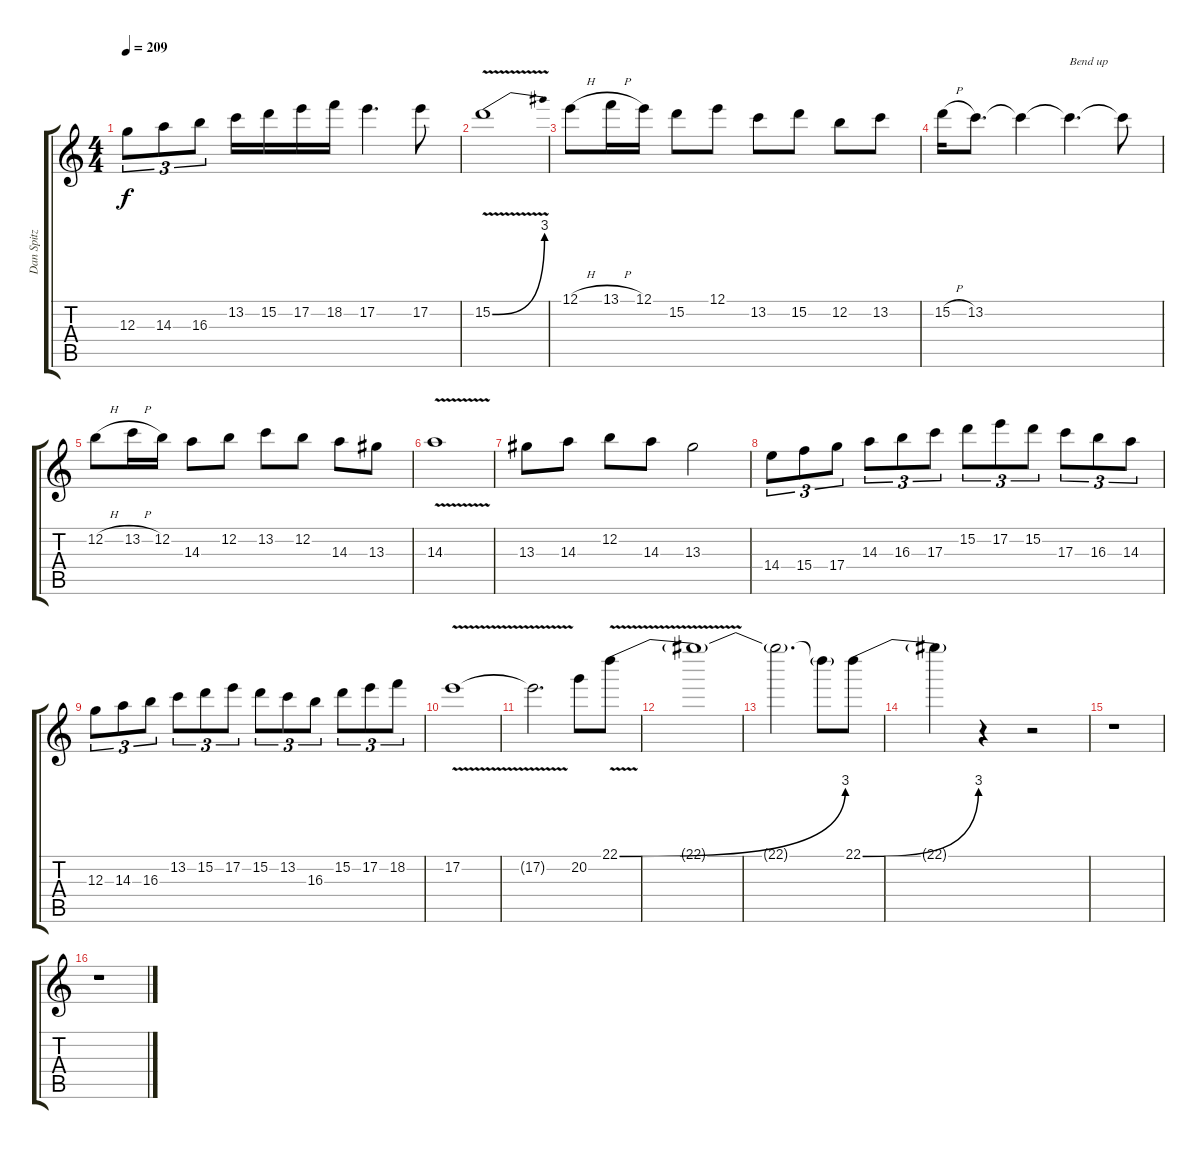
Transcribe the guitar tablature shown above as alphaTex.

\track ("Dan Spitz" "Dan Spitz") {solo instrument distortionguitar}
\staff {score tabs}
\tuning (E4 B3 G3 D3 A2 E2) {hide}
\ts (4 4)
\tempo 209
\clef g2
\ks c
12.3.8{tu (3 2) dy f} 14.3.8{tu (3 2)} 16.3.8{tu (3 2)} 13.2.16 15.2.16 17.2.16 18.2.16 17.2.4{d} 17.2.8 |
15.2{be (bend 0 0 60 12) v}.1 |
12.1{h}.8 13.1{h}.16 12.1.16 15.2.8 12.1.8 13.2.8 15.2.8 12.2.8 13.2.8 |
15.2{h}.16 13.2.8{d} 13.2{t}.4 13.2{t}.4{d txt "Bend up"} 13.2{t}.8 |
12.2{h}.8 13.2{h}.16 12.2.16 14.3.8 12.2.8 13.2.8 12.2.8 14.3.8 13.3.8 |
14.3{v}.1 |
13.3.8 14.3.8 12.2.8 14.3.8 13.3.2 |
14.4.8{tu (3 2)} 15.4.8{tu (3 2)} 17.4.8{tu (3 2)} 14.3.8{tu (3 2)} 16.3.8{tu (3 2)} 17.3.8{tu (3 2)} 15.2.8{tu (3 2)} 17.2.8{tu (3 2)} 15.2.8{tu (3 2)} 17.3.8{tu (3 2)} 16.3.8{tu (3 2)} 14.3.8{tu (3 2)} |
12.3.8{tu (3 2)} 14.3.8{tu (3 2)} 16.3.8{tu (3 2)} 13.2.8{tu (3 2)} 15.2.8{tu (3 2)} 17.2.8{tu (3 2)} 15.2.8{tu (3 2)} 13.2.8{tu (3 2)} 16.3.8{tu (3 2)} 15.2.8{tu (3 2)} 17.2.8{tu (3 2)} 18.2.8{tu (3 2)} |
17.2{v}.1 |
17.2{t}.2{d} 20.2.8 22.1{be (bend 0 0 60 12) v}.8 |
22.1{t}.1 |
22.1{t}.2{d} 22.1{t}.8 22.1{be (bend 0 0 60 12)}.8 |
22.1{t}.4 r.4 r.2 |
r.1 |
r.1
